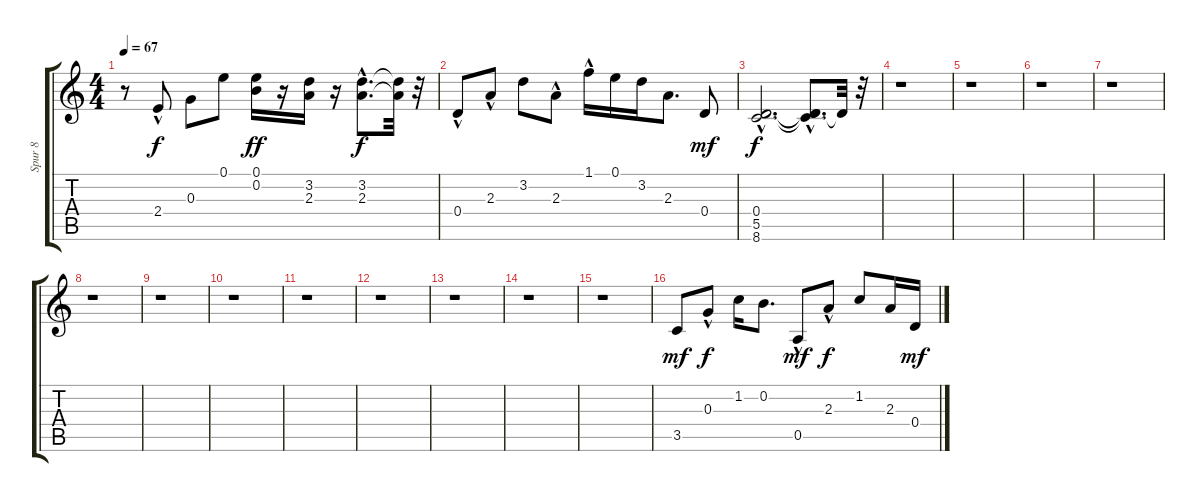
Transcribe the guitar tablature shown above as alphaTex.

\track ("Spur 8" "Spur 8") {instrument electricguitarclean}
\staff {score tabs}
\tuning (E4 B3 G3 D3 A2 E2) {hide}
\ts (4 4)
\tempo 67
\clef g2
\ks c
r.8{dy mf} 2.4{hac}.8{dy f} 0.3.8 0.1.8 (0.1 0.2).16{dy ff} r.16 (3.2 2.3).16 r.16 (3.2{hac} 2.3{hac}).8{d dy f} (3.2{t} 2.3{t}).32 r.32 |
0.4{hac}.8 2.3{hac}.8 3.2.8 2.3{hac}.8 1.1{hac}.16 0.1.16 3.2.16 2.3.8{d} 0.4.8{dy mf} |
(0.4{hac} 5.5{hac} 8.6{hac}).2{d dy f} (0.4{hac t} 5.5{hac t} 8.6{hac t}).8{d} 0.4{t}.32 r.32 |
r.1 |
r.1 |
r.1 |
r.1 |
r.1 |
r.1 |
r.1 |
r.1 |
r.1 |
r.1 |
r.1 |
r.1 |
3.5.8{dy mf} 0.3{hac}.8{dy f} 1.2.16 0.2.8{d} 0.5{hac}.8{dy mf} 2.3{hac}.8{dy f} 1.2.8 2.3.16 0.4.16{dy mf}
